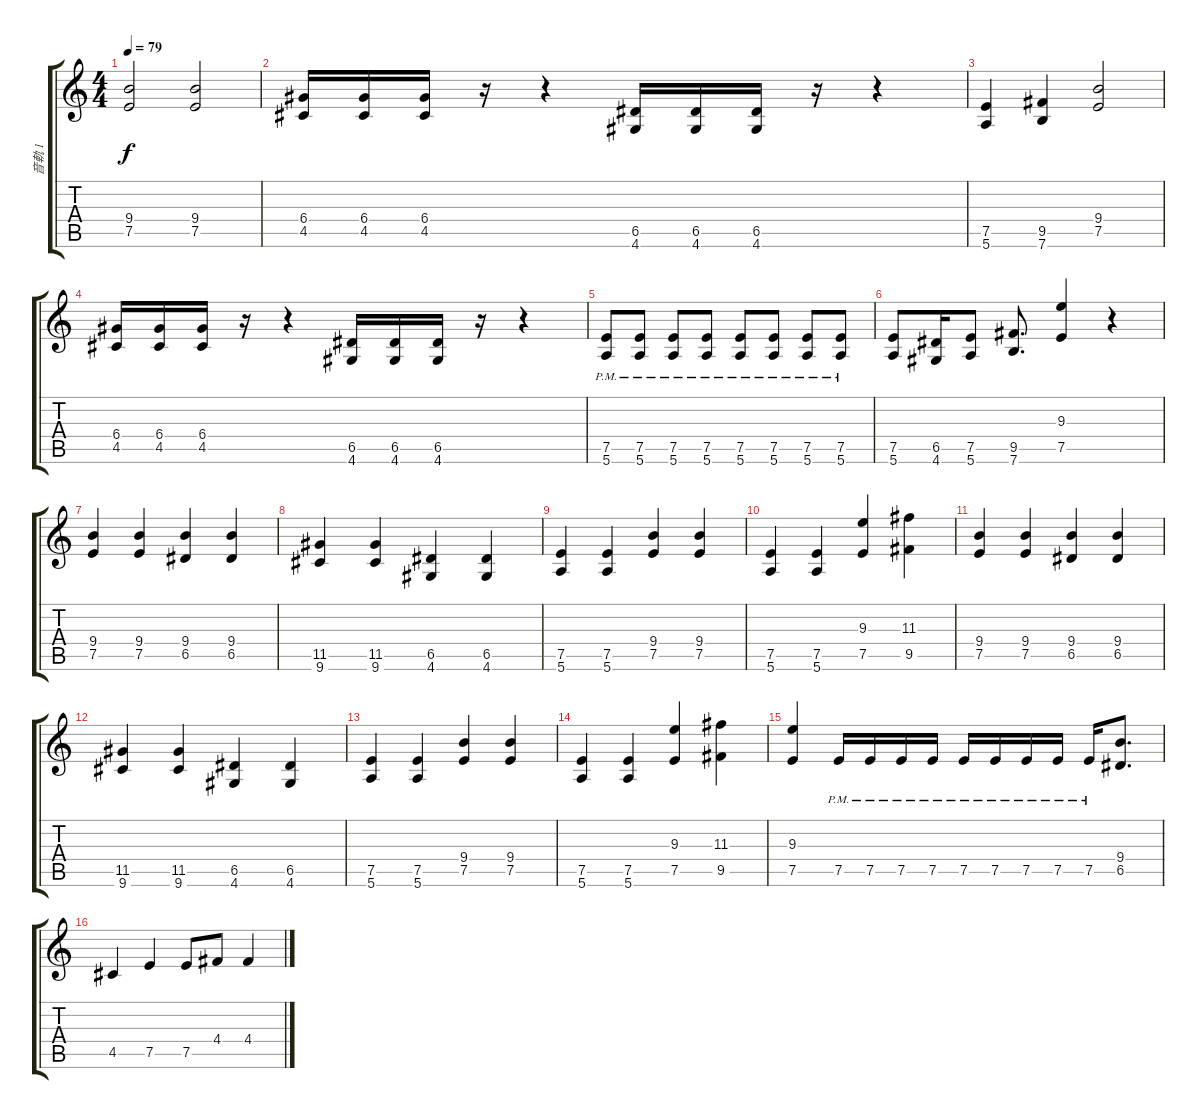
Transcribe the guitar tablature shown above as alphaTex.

\track ("音軌 1" "音軌 1") {instrument overdrivenguitar}
\staff {score tabs}
\tuning (E4 B3 G3 D3 A2 E2) {hide}
\ts (4 4)
\tempo 79
\clef g2
\ks c
(9.4 7.5).2{dy f} (9.4 7.5).2 |
(6.4 4.5).16 (6.4 4.5).16 (6.4 4.5).16 r.16 r.4 (6.5 4.6).16 (6.5 4.6).16 (6.5 4.6).16 r.16 r.4 |
(7.5 5.6).4 (9.5 7.6).4 (9.4 7.5).2 |
(6.4 4.5).16 (6.4 4.5).16 (6.4 4.5).16 r.16 r.4 (6.5 4.6).16 (6.5 4.6).16 (6.5 4.6).16 r.16 r.4 |
(7.5{pm} 5.6{pm}).8 (7.5{pm} 5.6{pm}).8 (7.5{pm} 5.6{pm}).8 (7.5{pm} 5.6{pm}).8 (7.5{pm} 5.6{pm}).8 (7.5{pm} 5.6{pm}).8 (7.5{pm} 5.6{pm}).8 (7.5{pm} 5.6{pm}).8 |
(7.5 5.6).8 (6.5 4.6).16 (7.5 5.6).8 (9.5 7.6).8{d} (9.3 7.5).4 r.4 |
(9.4 7.5).4 (9.4 7.5).4 (9.4 6.5).4 (9.4 6.5).4 |
(11.5 9.6).4 (11.5 9.6).4 (6.5 4.6).4 (6.5 4.6).4 |
(7.5 5.6).4 (7.5 5.6).4 (9.4 7.5).4 (9.4 7.5).4 |
(7.5 5.6).4 (7.5 5.6).4 (9.3 7.5).4 (11.3 9.5).4 |
(9.4 7.5).4 (9.4 7.5).4 (9.4 6.5).4 (9.4 6.5).4 |
(11.5 9.6).4 (11.5 9.6).4 (6.5 4.6).4 (6.5 4.6).4 |
(7.5 5.6).4 (7.5 5.6).4 (9.4 7.5).4 (9.4 7.5).4 |
(7.5 5.6).4 (7.5 5.6).4 (9.3 7.5).4 (11.3 9.5).4 |
(9.3 7.5).4 7.5{pm}.16 7.5{pm}.16 7.5{pm}.16 7.5{pm}.16 7.5{pm}.16 7.5{pm}.16 7.5{pm}.16 7.5{pm}.16 7.5{pm}.16 (9.4 6.5).8{d} |
4.5.4 7.5.4 7.5.8 4.4.8 4.4.4
